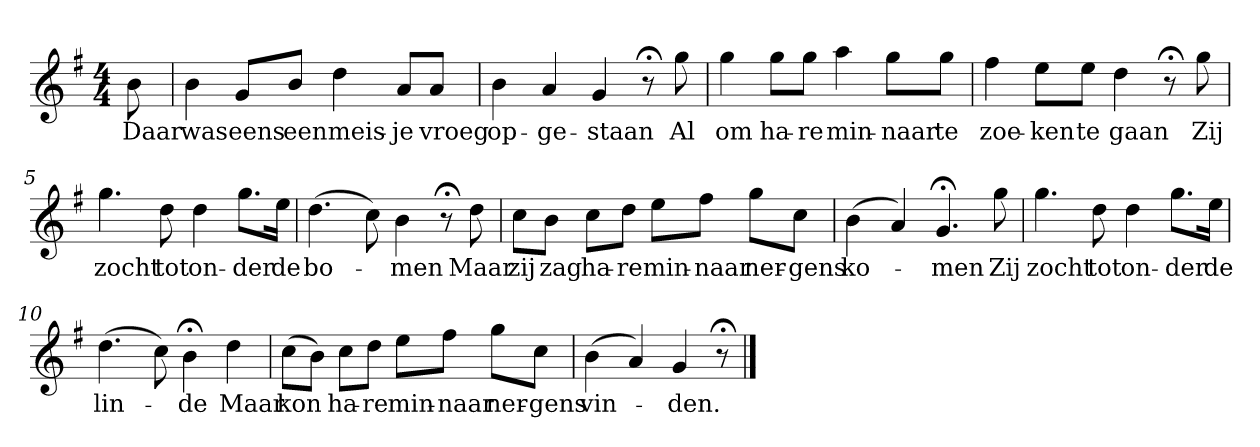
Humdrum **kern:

**kern	**text
*part1	*part1
*staff1	*staff1
*k[f#]	*
*G:	*
*M4/4	*
*MM120	*
=	=
8b	Daar
=1	=1
4b	was
8gL	eens
8bJ	een
4dd	meis-
8aL	-je
8aJ	vroeg
=2	=2
4b	op-
4a	-ge-
4g	-staan
8r;<	.
8gg	Al
=3	=3
4gg	om
8ggL	ha-
8ggJ	-re
4aa	min-
8ggL	-naar
8ggJ	te
=4	=4
4ff#	zoe-
8eeL	-ken
8eeJ	te
4dd	gaan
8r;<	.
8gg	Zij
=5	=5
4.gg	zocht
8dd	tot
4dd	on-
8.ggL	-der
16eeJk	de
=6	=6
(4.dd	bo-
8cc)	.
4b	-men
8r;<	.
8dd	Maar
=7	=7
8ccL	zij
8bJ	zag
8ccL	ha-
8ddJ	-re
8eeL	min-
8ff#J	-naar
8ggL	ner-
8ccJ	-gens
=8	=8
(4b	ko-
4a)	.
4.g;<	-men
8gg	Zij
=9	=9
4.gg	zocht
8dd	tot
4dd	on-
8.ggL	-der
16eeJk	de
=10	=10
(4.dd	lin-
8cc)	.
4b;<	-de
4dd	Maar
=11	=11
(8ccL	kon
8bJ)	.
8ccL	ha-
8ddJ	-re
8eeL	min-
8ff#J	-naar
8ggL	ner-
8ccJ	-gens
=12	=12
(4b	vin-
4a)	.
4g	-den.
8r;<	.
==	==
*-	*-
